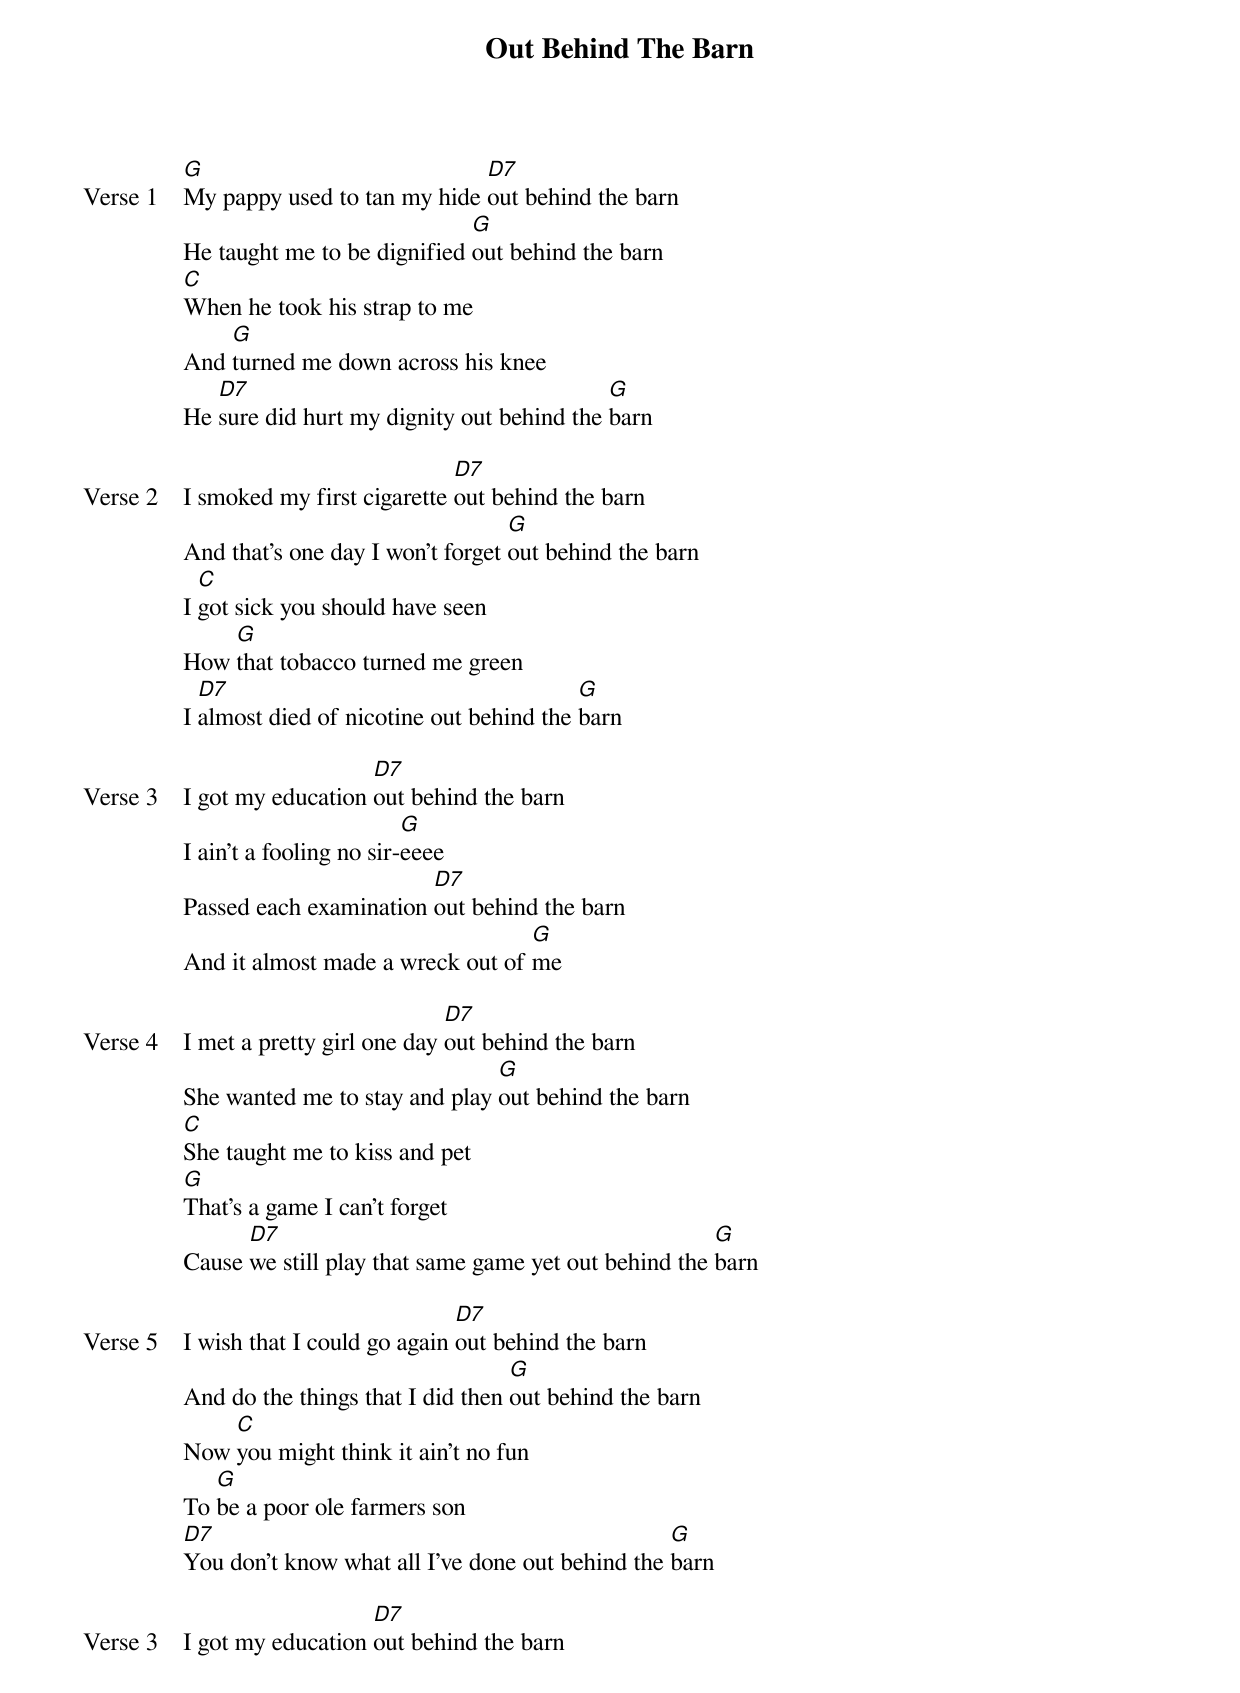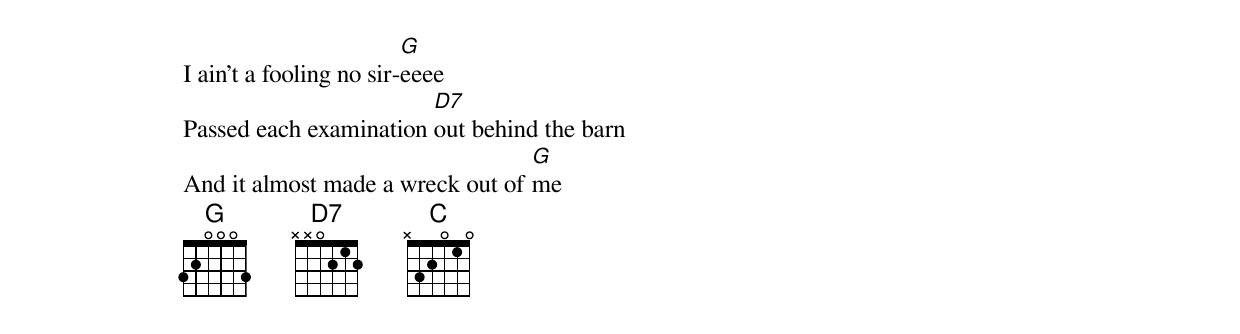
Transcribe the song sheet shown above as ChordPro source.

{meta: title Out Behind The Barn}
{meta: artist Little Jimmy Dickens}
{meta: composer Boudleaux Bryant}

{start_of_verse: Verse 1}
[G]My pappy used to tan my hide [D7]out behind the barn
He taught me to be dignified [G]out behind the barn
[C]When he took his strap to me
And [G]turned me down across his knee
He [D7]sure did hurt my dignity out behind the [G]barn
{end_of_verse}

{start_of_verse: Verse 2}
I smoked my first cigarette [D7]out behind the barn
And that's one day I won't forget [G]out behind the barn
I [C]got sick you should have seen
How [G]that tobacco turned me green
I [D7]almost died of nicotine out behind the [G]barn
{end_of_verse}

{start_of_verse: Verse 3}
I got my education [D7]out behind the barn
I ain't a fooling no sir-[G]eeee
Passed each examination [D7]out behind the barn
And it almost made a wreck out of [G]me
{end_of_verse}

{start_of_verse: Verse 4}
I met a pretty girl one day [D7]out behind the barn
She wanted me to stay and play [G]out behind the barn
[C]She taught me to kiss and pet
[G]That's a game I can't forget
Cause [D7]we still play that same game yet out behind the [G]barn
{end_of_verse}

{start_of_verse: Verse 5}
I wish that I could go again [D7]out behind the barn
And do the things that I did then [G]out behind the barn
Now [C]you might think it ain't no fun
To [G]be a poor ole farmers son
[D7]You don't know what all I've done out behind the [G]barn
{end_of_verse}

{start_of_verse: Verse 3}
I got my education [D7]out behind the barn
I ain't a fooling no sir-[G]eeee
Passed each examination [D7]out behind the barn
And it almost made a wreck out of [G]me
{end_of_verse}
